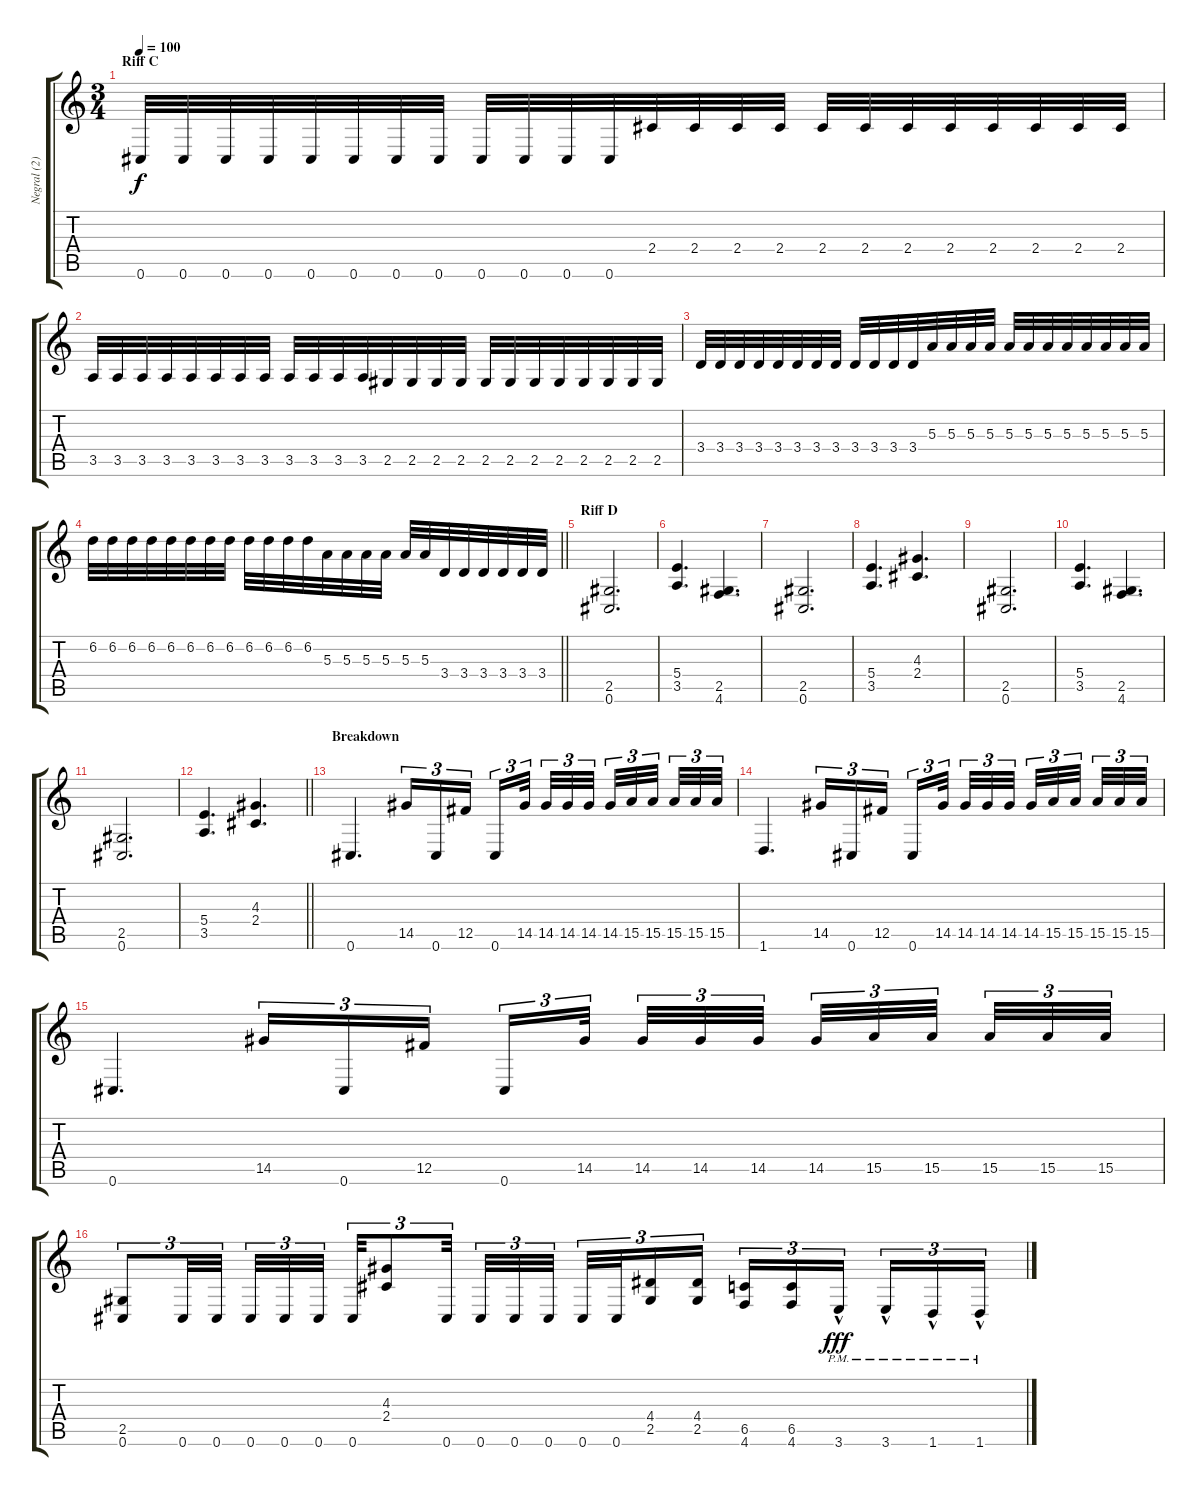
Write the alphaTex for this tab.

\track ("Negral (2)" "Negral (2)") {instrument distortionguitar}
\staff {score tabs}
\tuning (Db4 Ab3 E3 B2 Gb2 Db2) {hide}
\ts (3 4)
\section ("" "Riff C")
\tempo 100
\clef g2
\ks c
0.6.32{dy f} 0.6.32 0.6.32 0.6.32 0.6.32 0.6.32 0.6.32 0.6.32 0.6.32 0.6.32 0.6.32 0.6.32 2.4.32 2.4.32 2.4.32 2.4.32 2.4.32 2.4.32 2.4.32 2.4.32 2.4.32 2.4.32 2.4.32 2.4.32 |
3.5.32 3.5.32 3.5.32 3.5.32 3.5.32 3.5.32 3.5.32 3.5.32 3.5.32 3.5.32 3.5.32 3.5.32 2.5.32 2.5.32 2.5.32 2.5.32 2.5.32 2.5.32 2.5.32 2.5.32 2.5.32 2.5.32 2.5.32 2.5.32 |
3.4.32 3.4.32 3.4.32 3.4.32 3.4.32 3.4.32 3.4.32 3.4.32 3.4.32 3.4.32 3.4.32 3.4.32 5.3.32 5.3.32 5.3.32 5.3.32 5.3.32 5.3.32 5.3.32 5.3.32 5.3.32 5.3.32 5.3.32 5.3.32 |
\barLineRight lightlight
6.2.32 6.2.32 6.2.32 6.2.32 6.2.32 6.2.32 6.2.32 6.2.32 6.2.32 6.2.32 6.2.32 6.2.32 5.3.32 5.3.32 5.3.32 5.3.32 5.3.32 5.3.32 3.4.32 3.4.32 3.4.32 3.4.32 3.4.32 3.4.32 |
\section ("" "Riff D")
(2.5 0.6).2{d} |
(5.4 3.5).4{d} (2.5 4.6).4{d} |
(2.5 0.6).2{d} |
(5.4 3.5).4{d} (4.3 2.4).4{d} |
(2.5 0.6).2{d} |
(5.4 3.5).4{d} (2.5 4.6).4{d} |
(2.5 0.6).2{d} |
\barLineRight lightlight
(5.4 3.5).4{d} (4.3 2.4).4{d} |
\section ("" "Breakdown")
0.6.4{d} 14.5.16{tu (3 2)} 0.6.16{tu (3 2)} 12.5.16{tu (3 2)} 0.6.16{tu (3 2)} 14.5.32{tu (3 2) beam splitsecondary} 14.5.32{tu (3 2)} 14.5.32{tu (3 2)} 14.5.32{tu (3 2) beam splitsecondary} 14.5.32{tu (3 2)} 15.5.32{tu (3 2)} 15.5.32{tu (3 2) beam splitsecondary} 15.5.32{tu (3 2)} 15.5.32{tu (3 2)} 15.5.32{tu (3 2)} |
1.6.4{d} 14.5.16{tu (3 2)} 0.6.16{tu (3 2)} 12.5.16{tu (3 2)} 0.6.16{tu (3 2)} 14.5.32{tu (3 2) beam splitsecondary} 14.5.32{tu (3 2)} 14.5.32{tu (3 2)} 14.5.32{tu (3 2) beam splitsecondary} 14.5.32{tu (3 2)} 15.5.32{tu (3 2)} 15.5.32{tu (3 2) beam splitsecondary} 15.5.32{tu (3 2)} 15.5.32{tu (3 2)} 15.5.32{tu (3 2)} |
0.6.4{d} 14.5.16{tu (3 2)} 0.6.16{tu (3 2)} 12.5.16{tu (3 2)} 0.6.16{tu (3 2)} 14.5.32{tu (3 2) beam splitsecondary} 14.5.32{tu (3 2)} 14.5.32{tu (3 2)} 14.5.32{tu (3 2) beam splitsecondary} 14.5.32{tu (3 2)} 15.5.32{tu (3 2)} 15.5.32{tu (3 2) beam splitsecondary} 15.5.32{tu (3 2)} 15.5.32{tu (3 2)} 15.5.32{tu (3 2)} |
(2.5 0.6).8{tu (3 2)} 0.6.32{tu (3 2)} 0.6.32{tu (3 2) beam splitsecondary} 0.6.32{tu (3 2)} 0.6.32{tu (3 2)} 0.6.32{tu (3 2) beam splitsecondary} 0.6.32{tu (3 2)} (4.3 2.4).8{tu (3 2)} 0.6.32{tu (3 2) beam splitsecondary} 0.6.32{tu (3 2)} 0.6.32{tu (3 2)} 0.6.32{tu (3 2) beam splitsecondary} 0.6.32{tu (3 2)} 0.6.32{tu (3 2)} (4.4 2.5).16{tu (3 2)} (4.4 2.5).16{tu (3 2)} (6.5 4.6).16{tu (3 2)} (6.5 4.6).16{tu (3 2)} 3.6{hac pm}.16{tu (3 2) dy fff beam splitsecondary} 3.6{hac pm}.16{tu (3 2)} 1.6{hac pm}.16{tu (3 2)} 1.6{hac pm}.16{tu (3 2)}
